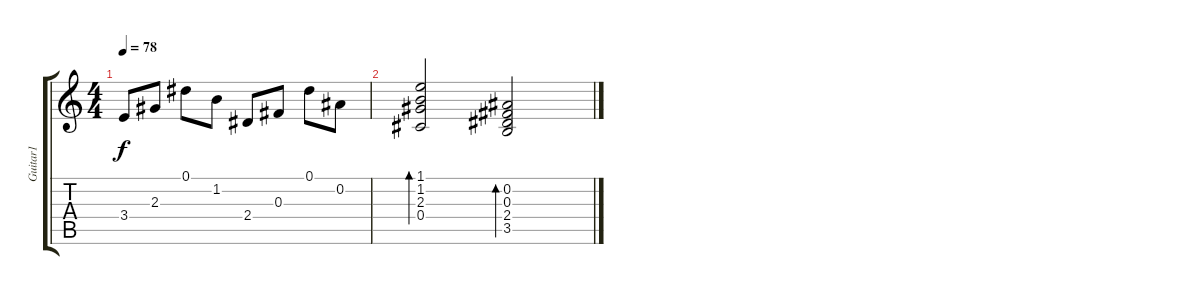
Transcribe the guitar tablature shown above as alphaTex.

\track ("Guitar1" "Guitar1") {instrument overdrivenguitar}
\staff {score tabs}
\tuning (Eb4 Bb3 Gb3 Db3 Ab2 Eb2) {hide}
\ts (4 4)
\tempo 78
\clef g2
\ks c
3.4.8{dy f} 2.3.8 0.1.8 1.2.8 2.4.8 0.3.8 0.1.8 0.2.8 |
(1.1 1.2 2.3 0.4).2{bd 60} (0.2 0.3 2.4 3.5).2{bd 60}
